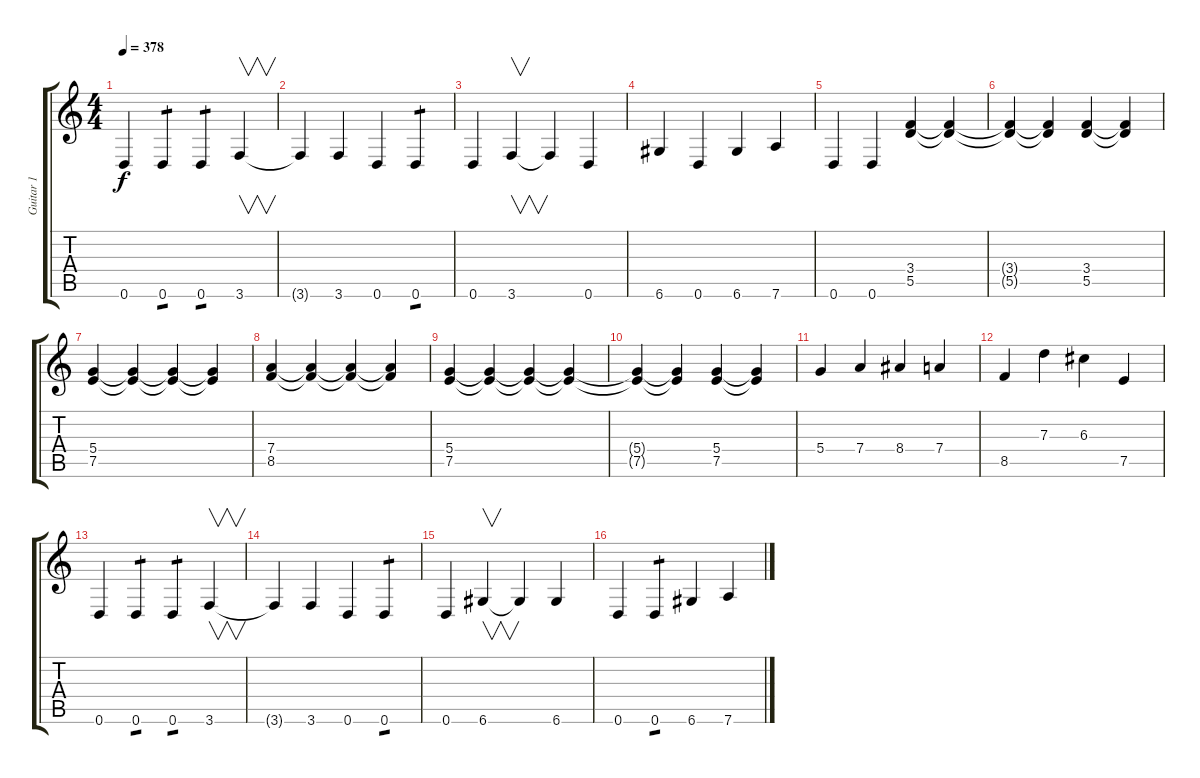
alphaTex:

\track ("Guitar 1" "Guitar 1") {instrument distortionguitar}
\staff {score tabs}
\tuning (E4 B3 G3 D3 A2 D2) {hide}
\ts (4 4)
\tempo 378
\clef g2
\ks c
0.6.4{dy f} 0.6.4{tp 1} 0.6.4{tp 1} 3.6.4{v} |
3.6{t}.4 3.6.4 0.6.4 0.6.4{tp 1} |
0.6.4 3.6.4{v} 3.6{t}.4 0.6.4 |
6.6.4 0.6.4 6.6.4 7.6.4 |
0.6.4 0.6.4 (3.4 5.5).4 (3.4{t} 5.5{t}).4 |
(3.4{t} 5.5{t}).4 (3.4{t} 5.5{t}).4 (3.4 5.5).4 (3.4{t} 5.5{t}).4 |
(5.4 7.5).4 (5.4{t} 7.5{t}).4 (5.4{t} 7.5{t}).4 (5.4{t} 7.5{t}).4 |
(7.4 8.5).4 (7.4{t} 8.5{t}).4 (7.4{t} 8.5{t}).4 (7.4{t} 8.5{t}).4 |
(5.4 7.5).4 (5.4{t} 7.5{t}).4 (5.4{t} 7.5{t}).4 (5.4{t} 7.5{t}).4 |
(5.4{t} 7.5{t}).4 (5.4{t} 7.5{t}).4 (5.4 7.5).4 (5.4{t} 7.5{t}).4 |
5.4.4 7.4.4 8.4.4 7.4.4 |
8.5.4 7.3.4 6.3.4 7.5.4 |
0.6.4 0.6.4{tp 1} 0.6.4{tp 1} 3.6.4{v} |
3.6{t}.4 3.6.4 0.6.4 0.6.4{tp 1} |
0.6.4 6.6.4{v} 6.6{t}.4 6.6.4 |
0.6.4 0.6.4{tp 1} 6.6.4 7.6.4
